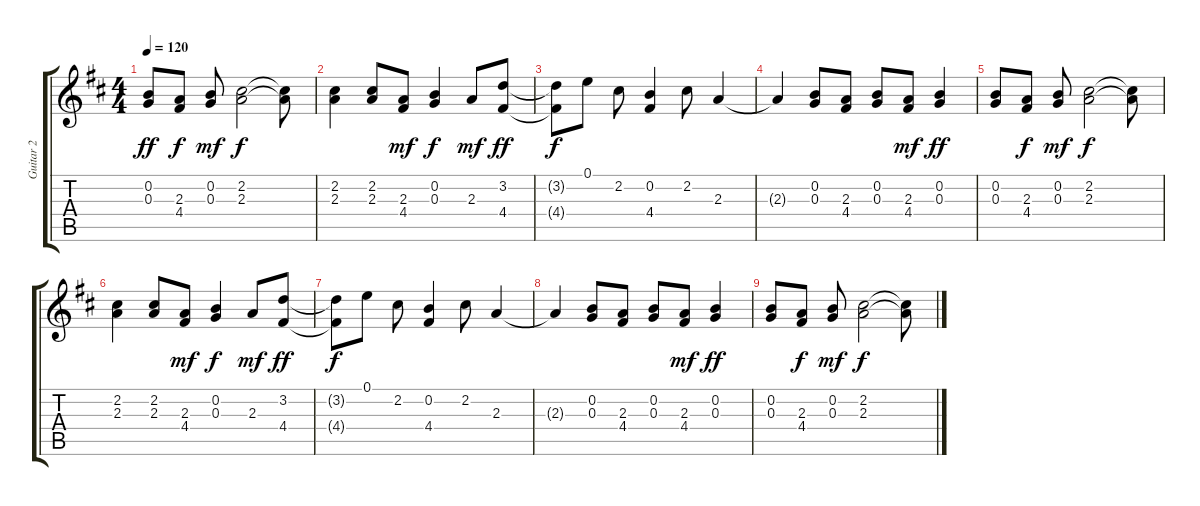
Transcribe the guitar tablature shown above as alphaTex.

\track ("Guitar 2" "Guitar 2") {instrument overdrivenguitar}
\staff {score tabs}
\tuning (E4 B3 G3 D3 A2 E2) {hide}
\ts (4 4)
\tempo 120
\clef g2
\ks d
(0.2 0.3).8{dy ff} (2.3 4.4).8{dy f} (0.2 0.3).8{dy mf} (2.2 2.3).2{dy f} (2.2{t} 2.3{t}).8 |
(2.2 2.3).4 (2.2 2.3).8 (2.3 4.4).8{dy mf} (0.2 0.3).4{dy f} 2.3.8{dy mf} (3.2 4.4).8{dy ff} |
(3.2{t} 4.4{t}).8{dy f} 0.1.8 2.2.8 (0.2 4.4).4 2.2.8 2.3.4 |
2.3{t}.4 (0.2 0.3).8 (2.3 4.4).8 (0.2 0.3).8 (2.3 4.4).8{dy mf} (0.2 0.3).4{dy ff} |
(0.2 0.3).8 (2.3 4.4).8{dy f} (0.2 0.3).8{dy mf} (2.2 2.3).2{dy f} (2.2{t} 2.3{t}).8 |
(2.2 2.3).4 (2.2 2.3).8 (2.3 4.4).8{dy mf} (0.2 0.3).4{dy f} 2.3.8{dy mf} (3.2 4.4).8{dy ff} |
(3.2{t} 4.4{t}).8{dy f} 0.1.8 2.2.8 (0.2 4.4).4 2.2.8 2.3.4 |
2.3{t}.4 (0.2 0.3).8 (2.3 4.4).8 (0.2 0.3).8 (2.3 4.4).8{dy mf} (0.2 0.3).4{dy ff} |
(0.2 0.3).8 (2.3 4.4).8{dy f} (0.2 0.3).8{dy mf} (2.2 2.3).2{dy f} (2.2{t} 2.3{t}).8
